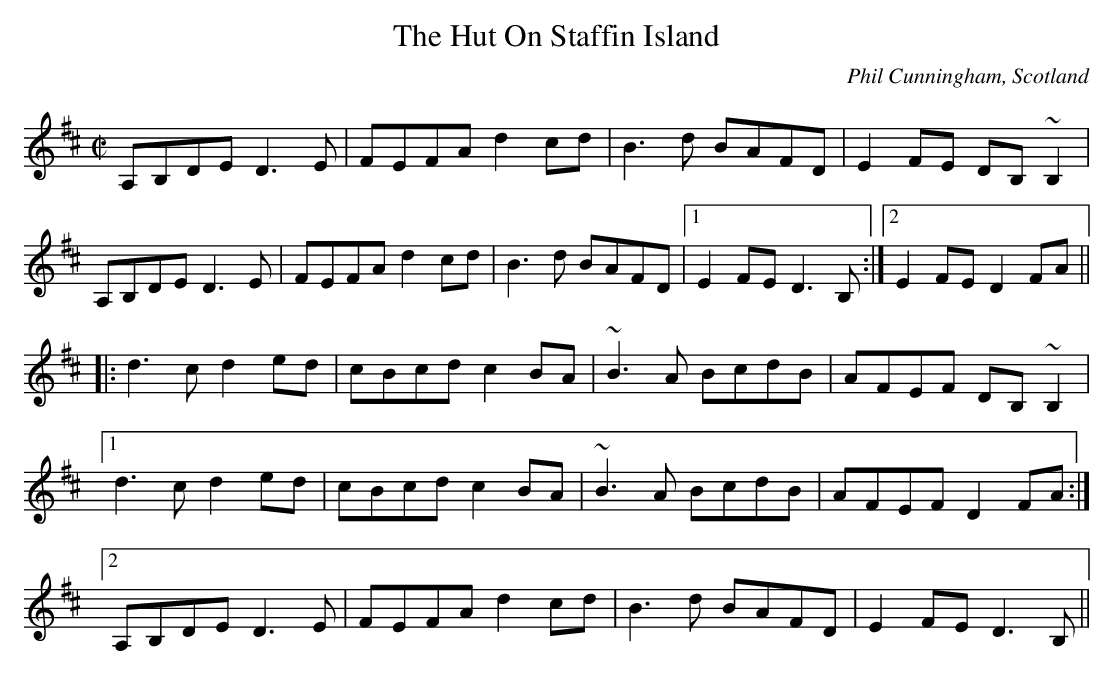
X:1
T:Hut On Staffin Island, The
C:Phil Cunningham, Scotland
M:C|
L:1/8
K:D
A,B,DE D3E | FEFA d2cd | B3d BAFD | E2FE DB,~B,2 |
A,B,DE D3E | FEFA d2cd | B3d BAFD |1 E2FE D3B, :|2 E2FE D2FA ||
|: d3c d2ed | cBcd c2BA | ~B3A BcdB | AFEF DB,~B,2 |
[1 d3c d2ed | cBcd c2BA | ~B3A BcdB | AFEF D2FA :|
[2 A,B,DE D3E | FEFA d2cd | B3d BAFD | E2FE D3B, ||
